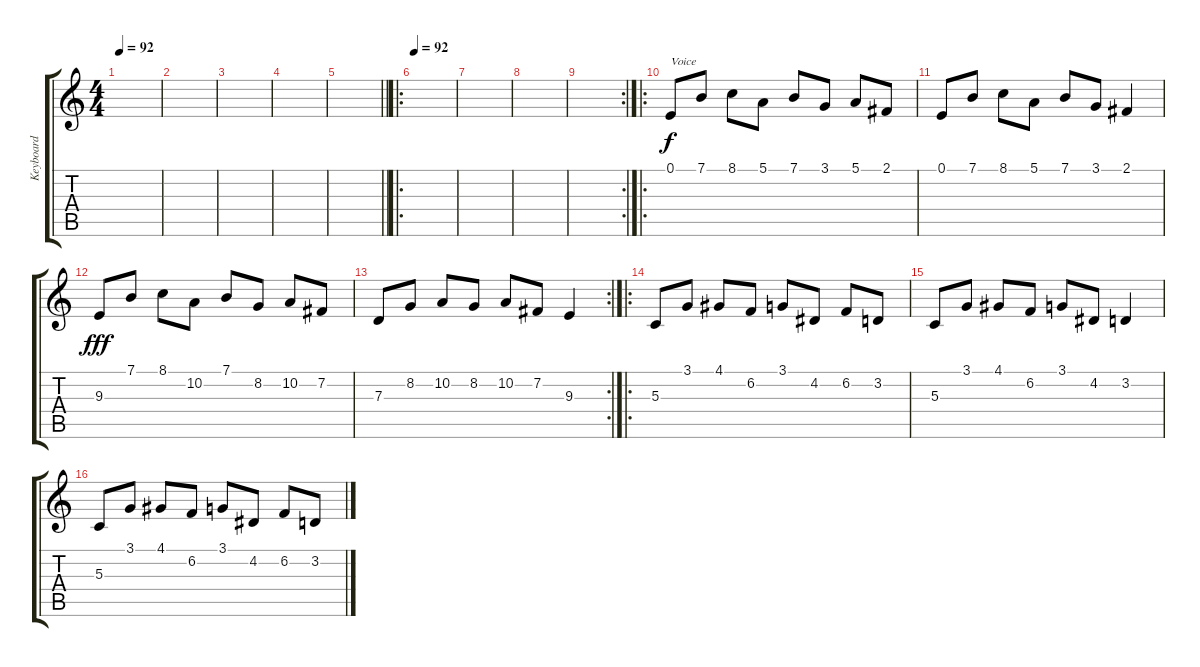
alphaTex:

\track ("Keyboard" "Keyboard") {instrument choiraahs}
\staff {score tabs}
\tuning (E4 B3 G3 D3 A2 E2) {hide}
\ts (4 4)
\tempo 92
\clef g2
\ks c
|
|
|
|
\barLineRight lightlight
|
\ro
\tempo 92
|
|
|
\rc 2
|
\ro
0.1.8{txt "Voice"} 7.1.8 8.1.8 5.1.8 7.1.8 3.1.8 5.1.8 2.1.8 |
0.1.8 7.1.8 8.1.8 5.1.8 7.1.8 3.1.8 2.1.4 |
9.3.8{dy fff} 7.1.8 8.1.8 10.2.8 7.1.8 8.2.8 10.2.8 7.2.8 |
\rc 2
7.3.8 8.2.8 10.2.8 8.2.8 10.2.8 7.2.8 9.3.4 |
\ro
5.3.8 3.1.8 4.1.8 6.2.8 3.1.8 4.2.8 6.2.8 3.2.8 |
5.3.8 3.1.8 4.1.8 6.2.8 3.1.8 4.2.8 3.2.4 |
5.3.8 3.1.8 4.1.8 6.2.8 3.1.8 4.2.8 6.2.8 3.2.8
